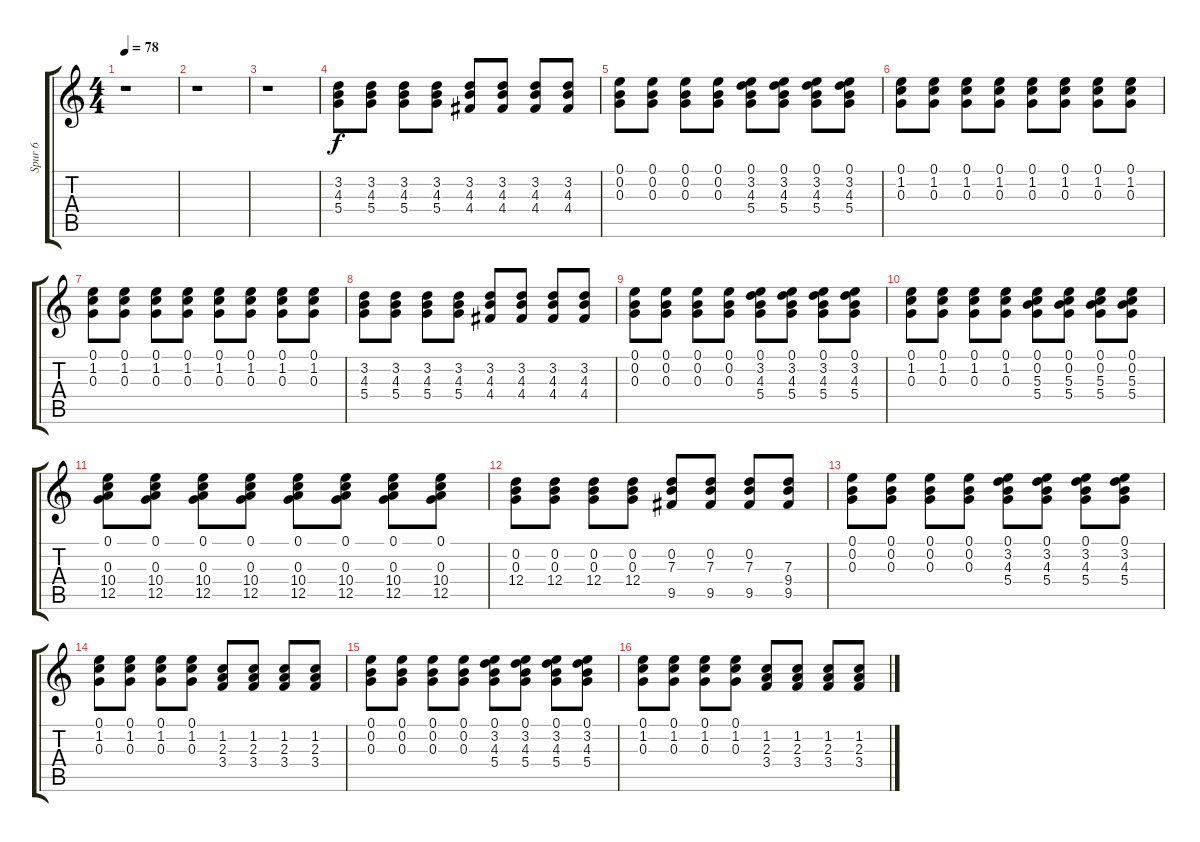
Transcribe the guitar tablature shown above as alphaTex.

\track ("Spur 6" "Spur 6") {instrument acousticguitarsteel}
\staff {score tabs}
\tuning (E4 B3 G3 D3 A2 E2) {hide}
\ts (4 4)
\tempo 78
\clef g2
\ks c
r.1{dy f instrument acousticguitarsteel} |
r.1 |
r.1 |
(3.2 4.3 5.4).8 (3.2 4.3 5.4).8 (3.2 4.3 5.4).8 (3.2 4.3 5.4).8 (3.2 4.3 4.4).8 (3.2 4.3 4.4).8 (3.2 4.3 4.4).8 (3.2 4.3 4.4).8 |
(0.1 0.2 0.3).8 (0.1 0.2 0.3).8 (0.1 0.2 0.3).8 (0.1 0.2 0.3).8 (0.1 3.2 4.3 5.4).8 (0.1 3.2 4.3 5.4).8 (0.1 3.2 4.3 5.4).8 (0.1 3.2 4.3 5.4).8 |
(0.1 1.2 0.3).8 (0.1 1.2 0.3).8 (0.1 1.2 0.3).8 (0.1 1.2 0.3).8 (0.1 1.2 0.3).8 (0.1 1.2 0.3).8 (0.1 1.2 0.3).8 (0.1 1.2 0.3).8 |
(0.1 1.2 0.3).8 (0.1 1.2 0.3).8 (0.1 1.2 0.3).8 (0.1 1.2 0.3).8 (0.1 1.2 0.3).8 (0.1 1.2 0.3).8 (0.1 1.2 0.3).8 (0.1 1.2 0.3).8 |
(3.2 4.3 5.4).8 (3.2 4.3 5.4).8 (3.2 4.3 5.4).8 (3.2 4.3 5.4).8 (3.2 4.3 4.4).8 (3.2 4.3 4.4).8 (3.2 4.3 4.4).8 (3.2 4.3 4.4).8 |
(0.1 0.2 0.3).8 (0.1 0.2 0.3).8 (0.1 0.2 0.3).8 (0.1 0.2 0.3).8 (0.1 3.2 4.3 5.4).8 (0.1 3.2 4.3 5.4).8 (0.1 3.2 4.3 5.4).8 (0.1 3.2 4.3 5.4).8 |
(0.1 1.2 0.3).8 (0.1 1.2 0.3).8 (0.1 1.2 0.3).8 (0.1 1.2 0.3).8 (0.1 0.2 5.3 5.4).8 (0.1 0.2 5.3 5.4).8 (0.1 0.2 5.3 5.4).8 (0.1 0.2 5.3 5.4).8 |
(0.1 0.3 10.4 12.5).8 (0.1 0.3 10.4 12.5).8 (0.1 0.3 10.4 12.5).8 (0.1 0.3 10.4 12.5).8 (0.1 0.3 10.4 12.5).8 (0.1 0.3 10.4 12.5).8 (0.1 0.3 10.4 12.5).8 (0.1 0.3 10.4 12.5).8 |
(0.2 0.3 12.4).8 (0.2 0.3 12.4).8 (0.2 0.3 12.4).8 (0.2 0.3 12.4).8 (0.2 7.3 9.5).8 (0.2 7.3 9.5).8 (0.2 7.3 9.5).8 (7.3 9.4 9.5).8 |
(0.1 0.2 0.3).8 (0.1 0.2 0.3).8 (0.1 0.2 0.3).8 (0.1 0.2 0.3).8 (0.1 3.2 4.3 5.4).8 (0.1 3.2 4.3 5.4).8 (0.1 3.2 4.3 5.4).8 (0.1 3.2 4.3 5.4).8 |
(0.1 1.2 0.3).8 (0.1 1.2 0.3).8 (0.1 1.2 0.3).8 (0.1 1.2 0.3).8 (1.2 2.3 3.4).8 (1.2 2.3 3.4).8 (1.2 2.3 3.4).8 (1.2 2.3 3.4).8 |
(0.1 0.2 0.3).8 (0.1 0.2 0.3).8 (0.1 0.2 0.3).8 (0.1 0.2 0.3).8 (0.1 3.2 4.3 5.4).8 (0.1 3.2 4.3 5.4).8 (0.1 3.2 4.3 5.4).8 (0.1 3.2 4.3 5.4).8 |
(0.1 1.2 0.3).8 (0.1 1.2 0.3).8 (0.1 1.2 0.3).8 (0.1 1.2 0.3).8 (1.2 2.3 3.4).8 (1.2 2.3 3.4).8 (1.2 2.3 3.4).8 (1.2 2.3 3.4).8
